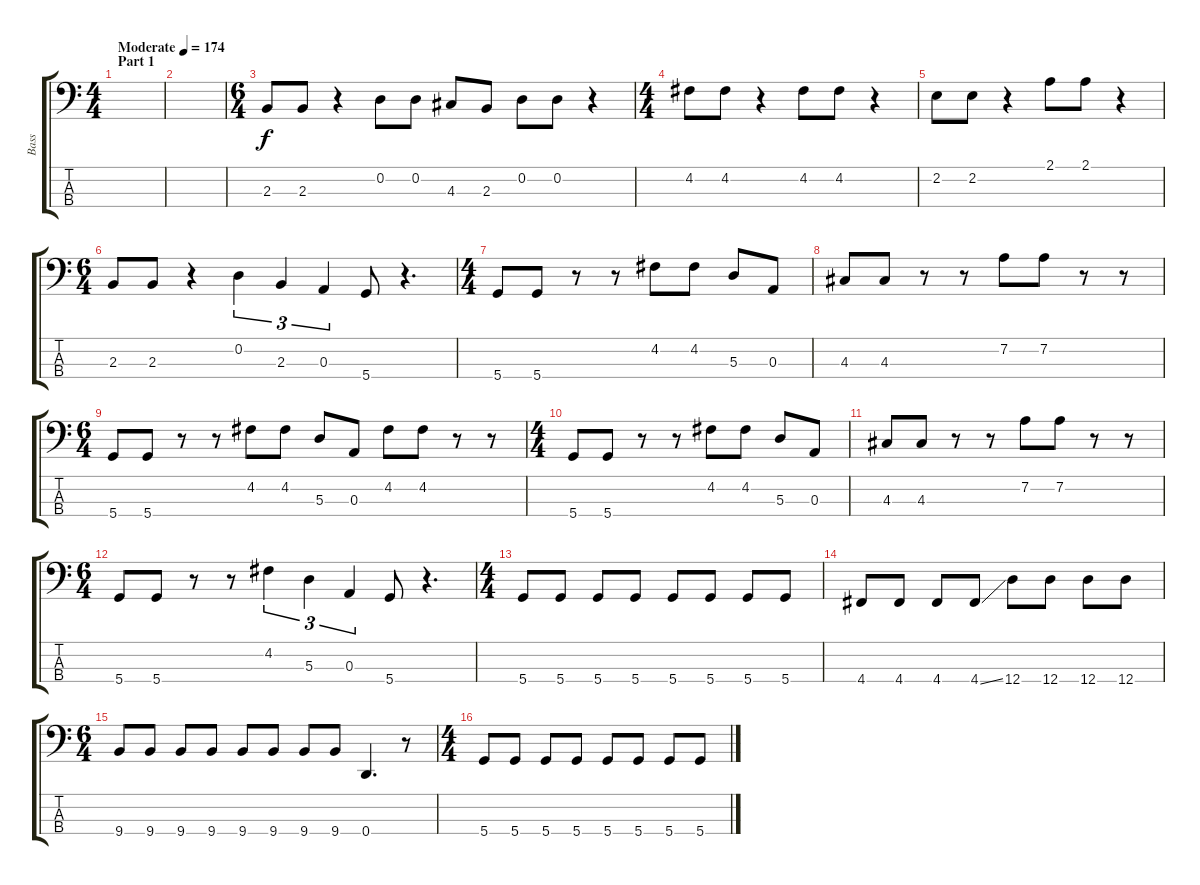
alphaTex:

\track ("Bass" "Bass") {instrument electricbassfinger}
\staff {score tabs}
\tuning (G2 D2 A1 D1) {hide}
\ts (4 4)
\section ("" "Part 1")
\tempo (174 "Moderate")
\clef f4
\ks c
|
|
\ts (6 4)
2.3.8 2.3.8 r.4 0.2.8 0.2.8 4.3.8 2.3.8 0.2.8 0.2.8 r.4 |
\ts (4 4)
4.2.8 4.2.8 r.4 4.2.8 4.2.8 r.4 |
2.2.8 2.2.8 r.4 2.1.8 2.1.8 r.4 |
\ts (6 4)
2.3.8 2.3.8 r.4 0.2.4{tu (3 2)} 2.3.4{tu (3 2)} 0.3.4{tu (3 2)} 5.4.8 r.4{d} |
\ts (4 4)
5.4.8 5.4.8 r.8 r.8 4.2.8 4.2.8 5.3.8 0.3.8 |
4.3.8 4.3.8 r.8 r.8 7.2.8 7.2.8 r.8 r.8 |
\ts (6 4)
5.4.8 5.4.8 r.8 r.8 4.2.8 4.2.8 5.3.8 0.3.8 4.2.8 4.2.8 r.8 r.8 |
\ts (4 4)
5.4.8 5.4.8 r.8 r.8 4.2.8 4.2.8 5.3.8 0.3.8 |
4.3.8 4.3.8 r.8 r.8 7.2.8 7.2.8 r.8 r.8 |
\ts (6 4)
5.4.8 5.4.8 r.8 r.8 4.2.4{tu (3 2)} 5.3.4{tu (3 2)} 0.3.4{tu (3 2)} 5.4.8 r.4{d} |
\ts (4 4)
5.4.8 5.4.8 5.4.8 5.4.8 5.4.8 5.4.8 5.4.8 5.4.8 |
4.4.8 4.4.8 4.4.8 4.4{ss}.8 12.4.8 12.4.8 12.4.8 12.4.8 |
\ts (6 4)
9.4.8 9.4.8 9.4.8 9.4.8 9.4.8 9.4.8 9.4.8 9.4.8 0.4.4{d} r.8 |
\ts (4 4)
5.4.8 5.4.8 5.4.8 5.4.8 5.4.8 5.4.8 5.4.8 5.4.8
